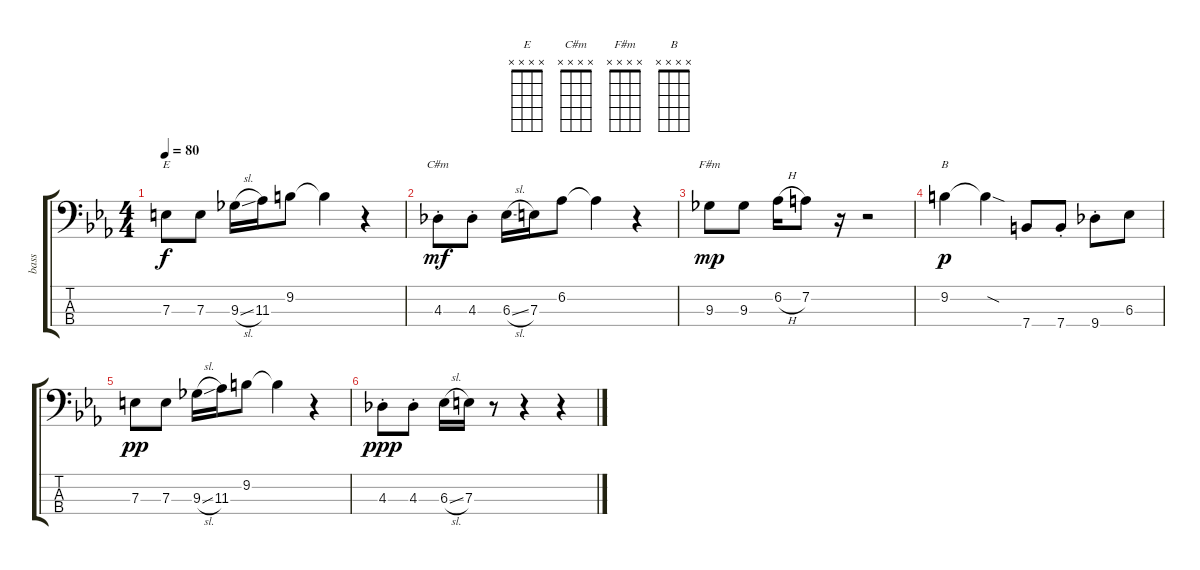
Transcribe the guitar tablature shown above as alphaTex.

\track ("bass" "bass") {instrument electricbassfinger}
\staff {score tabs}
\tuning (G2 D2 A1 E1) {hide}
\chord ("E" x x x x)
\chord ("C#m" x x x x)
\chord ("F#m" x x x x)
\chord ("B" x x x x)
\ts (4 4)
\tempo 80
\clef f4
\ks eb
7.3.8{ch "E" dy f} 7.3.8 9.3{sl}.16 11.3.16 9.2.8 9.2{t}.4 r.4 |
4.3{st}.8{ch "C#m" dy mf} 4.3{st}.8 6.3{sl}.16 7.3.16 6.2.8 6.2{t}.4 r.4 |
9.3.8{ch "F#m" dy mp} 9.3.8 6.2{h}.16 7.2.8 r.16 r.2 |
9.2.4{ch "B" dy p} 9.2{sod t}.4 7.4.8 7.4{st}.8 9.4{st}.8 6.3.8 |
7.3.8{dy pp} 7.3.8 9.3{sl}.16 11.3.16 9.2.8 9.2{t}.4 r.4 |
4.3{st}.8{dy ppp} 4.3{st}.8 6.3{sl}.16 7.3.16 r.8 r.4 r.4
